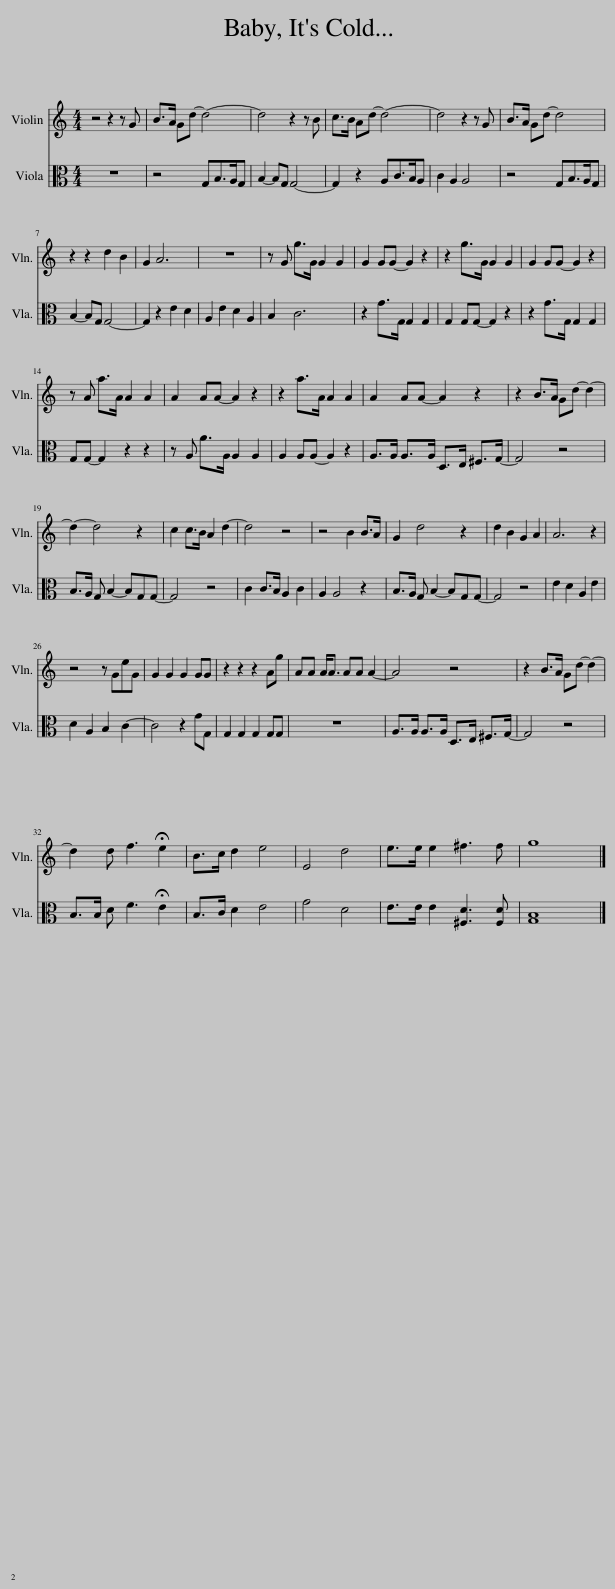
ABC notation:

X:1
%%score 1 2
L:1/8
M:4/4
I:linebreak $
K:C
V:1 treble
V:2 alto
V:1
 z4 z2 z G | B>A Gd- d4- | d4 z2 z B | c>B Ad- d4- | d4 z2 z G | %5
 B>A Gd- d4 |$ z2 z2 d2 B2 | G2 A6 | z8 | z G g>G G2 G2 | %10
 G2 GG- G2 z2 | z2 g>G G2 G2 | G2 GG- G2 z2 |$ z A a>A A2 A2 | A2 AA- A2 z2 | %15
 z2 a>A A2 A2 | A2 AA- A2 z2 | z2 B>A Gd- d2- |$ d2- d4 z2 | c2 c>B A2 d2- | %20
 d4 z4 | z4 B2 B>A | G2 d4 z2 | d2 B2 G2 A2 | A6 z2 |$ %25
 z4 z GeG | G2 G2 G2 GG | z2 z2 z2 Ag | AA A<A AA A2- | A4 z4 | %30
 z2 B>A Gd- d2- |$ d2 d f3 !fermata!e2 | B>c d2 e4 | E4 d4 | e>e e2 ^f3 f | %35
 g8 |] %36
V:2
 z8 | z4 G,B,>A,G, | B,2- B,G, G,4- | G,2 z2 A,C>B,A, | C2 A,2 A,4 | %5
 z4 G,B,>A,G, |$ B,2- B,G, G,4- | G,2 z2 E2 D2 | A,2 E2 D2 A,2 | B,2 C6 | %10
 z2 G>G, G,2 G,2 | G,2 G,G,- G,2 z2 | z2 G>G, G,2 G,2 |$ G,G,- G,2 z2 z2 | z A, A>A, A,2 A,2 | %15
 A,2 A,A,- A,2 z2 | A,>A, A,>A, D,>E, ^F,>G,- | G,4 z4 |$ B,>A, G, B,2- B,G,G,- | G,4 z4 | %20
 C2 C>B, A,2 C2 | A,2 A,4 z2 | B,>A, G, B,2- B,G,G,- | G,4 z4 | E2 D2 A,2 E2 |$ %25
 D2 A,2 B,2 C2- | C4 z2 GG, | G,2 G,2 G,2 G,G, | z8 | A,>A, A,>A, D,>E, ^F,>G,- | %30
 G,4 z4 |$ B,>B, D F3 !fermata!E2 | B,>C D2 E4 | G4 D4 | E>E E2 [^F,D]3 [F,D] | %35
 [G,B,]8 |] %36
